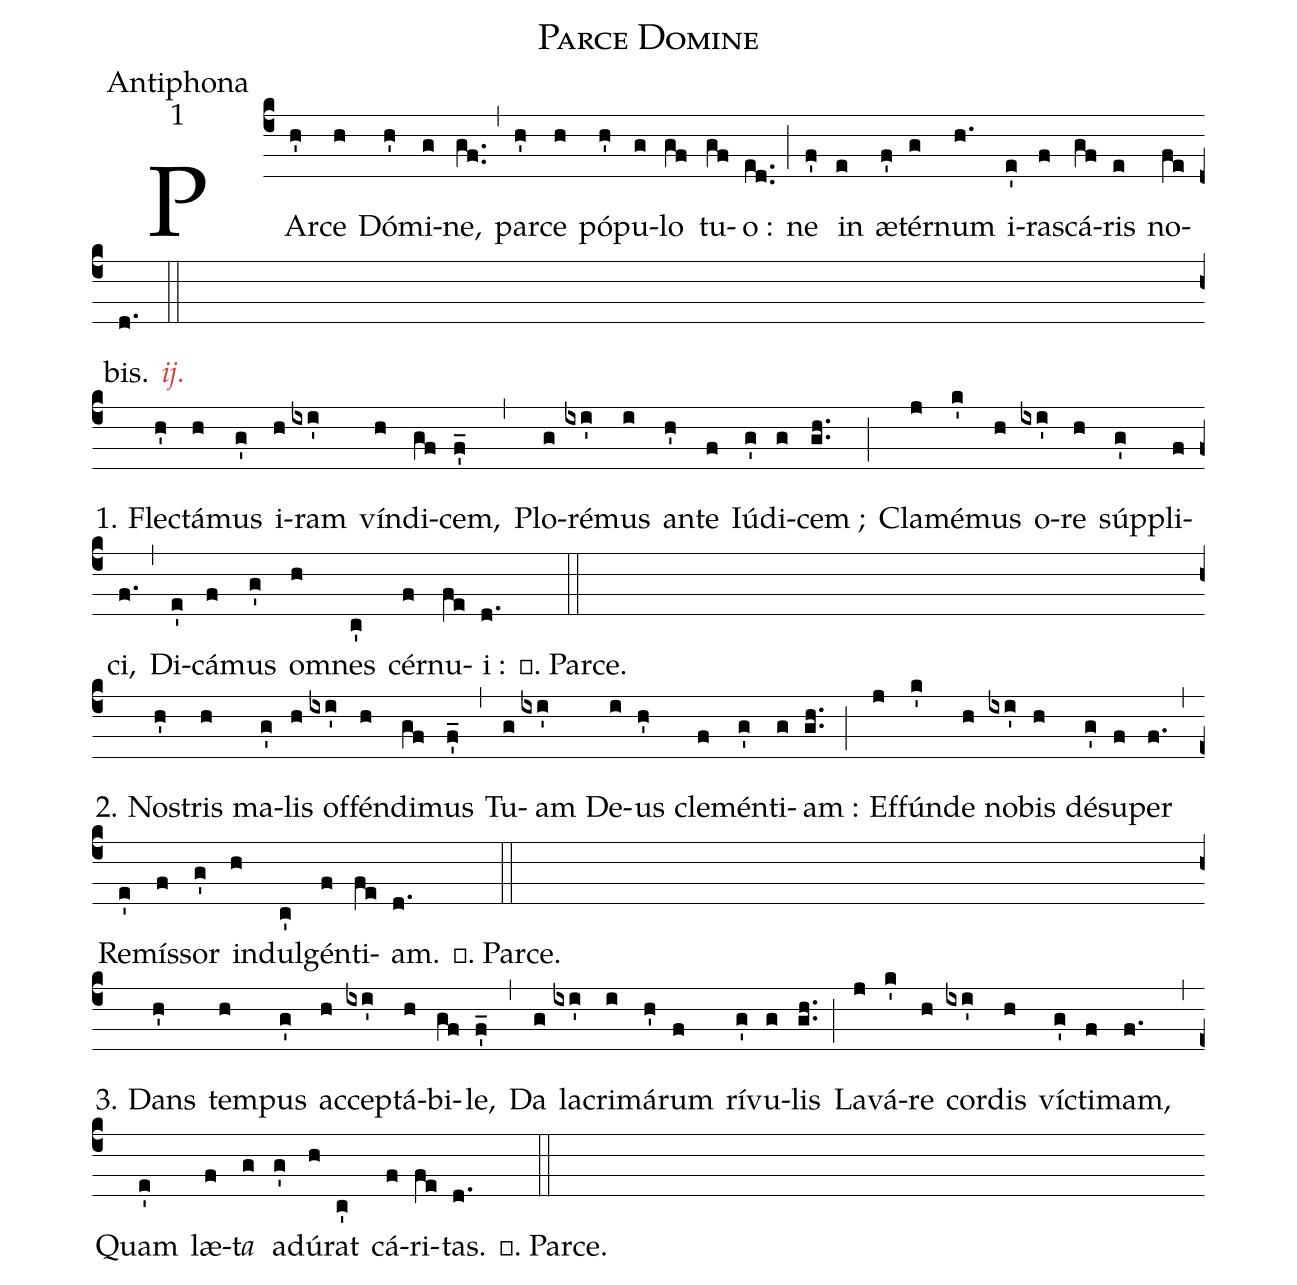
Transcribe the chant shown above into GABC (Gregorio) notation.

name:Parce Domine;
office-part:Antiphona;
mode:1;
%%
(c4) PAr(h')ce(h) Dó(h')mi(g)ne,(gf..) (,)
par(h')ce(h) pó(h')pu(g)lo(gf) tu(gf)o :(ed..) (;)
ne(f') in(e) æ(f')tér(g)num(h.) i(e')ra(f)scá(gf)ris(e) no(fe)bis.(d.) <c><i>ij.</i></c>(::Z)

1. Fle(h')ctá(h)mus(g') i(h)ram(ixi') vín(h)di(gf)cem,(f'_) (,)
Plo(g)ré(ixi')mus(i) an(h')te(f) Iú(g')di(g)cem ;(gh..) (;)
Cla(j)mé(k')mus(h) o(ixi')re(h) súp(g')pli(f)ci,(f.) (,)
Di(e')cá(f)mus(g') om(h)nes(c') cér(f)nu(fe)i :(d.) ℟. Parce.(::Z)

2. No(h')stris(h) ma(g')lis(h) of(ixi')fén(h)di(gf)mus(f'_) (,)
Tu(g)am(ixi') De(i)us(h') cle(f)mén(g')ti(g)am :(gh..) (;)
Ef(j)fún(k')de(h) no(ixi')bis(h) dé(g')su(f)per(f.) (,)
Re(e')mís(f)sor(g') in(h)dul(c')gén(f)ti(fe)am.(d.) ℟. Parce.(::Z)

3. Dans(h') tem(h)pus(g') ac(h)cep(ixi')tá(h)bi(gf)le,(f'_) (,)
Da(g) la(ixi')cri(i)má(h')rum(f) rí(g')vu(g)lis(gh..) (;)
La(j)vá(k')re(h) cor(ixi')dis(h) ví(g')cti(f)mam,(f.) (,)
Quam(e') læ(f)t<i>a</i>(g) ad(g')ú(h)rat(c') cá(f)ri(fe)tas.(d.) ℟. Parce.(::)
